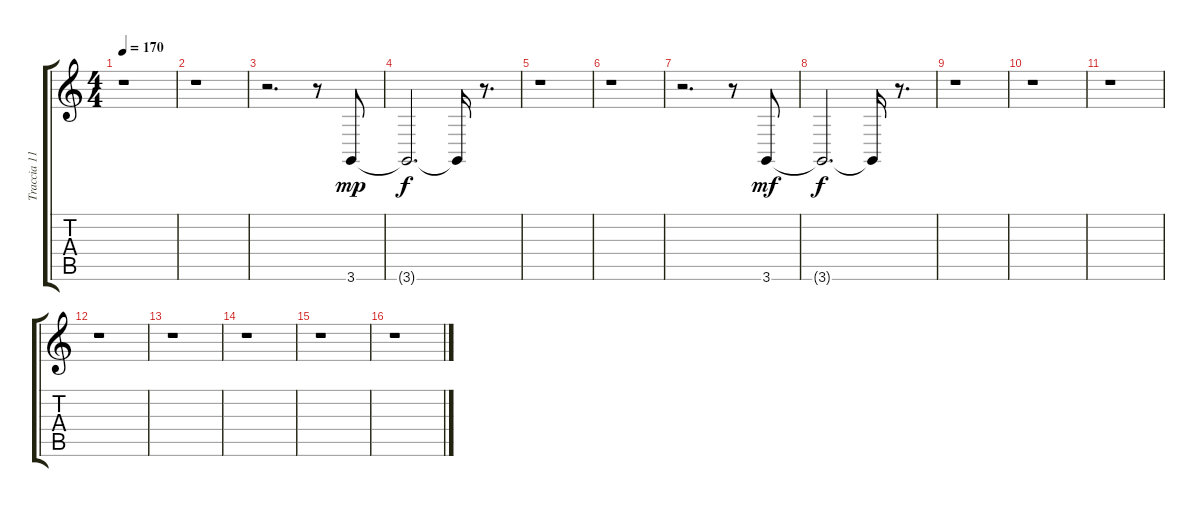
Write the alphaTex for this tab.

\track ("Traccia 11" "Traccia 11") {instrument gunshot}
\staff {score tabs}
\tuning (E4 B3 G3 D3 A2 E2) {hide}
\ts (4 4)
\tempo 170
\clef g2
\ks c
r.1{dy f} |
r.1 |
r.2{d} r.8 3.6.8{dy mp} |
3.6{t}.2{d dy f} 3.6{t}.16 r.8{d} |
r.1 |
r.1 |
r.2{d} r.8 3.6.8{dy mf} |
3.6{t}.2{d dy f} 3.6{t}.16 r.8{d} |
r.1 |
r.1 |
r.1 |
r.1 |
r.1 |
r.1 |
r.1 |
r.1
